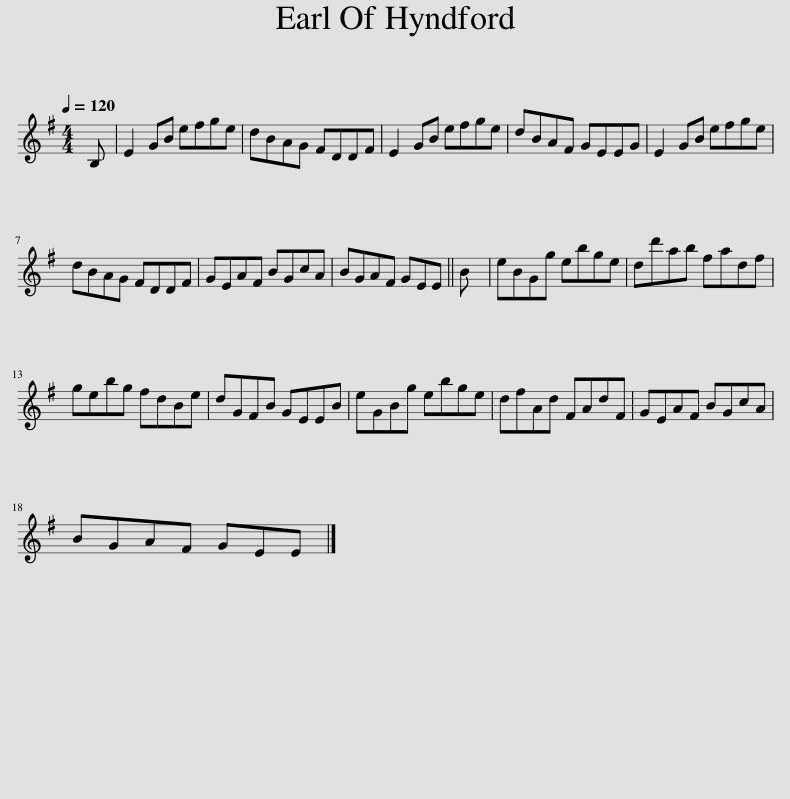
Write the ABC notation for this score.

X:1
L:1/8
Q:1/4=120
M:4/4
I:linebreak $
K:Emin
V:1 treble
V:1
 B, | E2 GB efge | dBAG FDDF | E2 GB efge | dBAF GEEG | %5
 E2 GB efge |$ dBAG FDDF | GEAF BGcA | BGAF GEE || B | %10
 eBGg ebge | dd'ab fadf |$ gebg fdBe | dGFB GEEB | eGBg ebge | %15
 dfAd FAdF | GEAF BGcA |$ BGAF GEE |] %18
